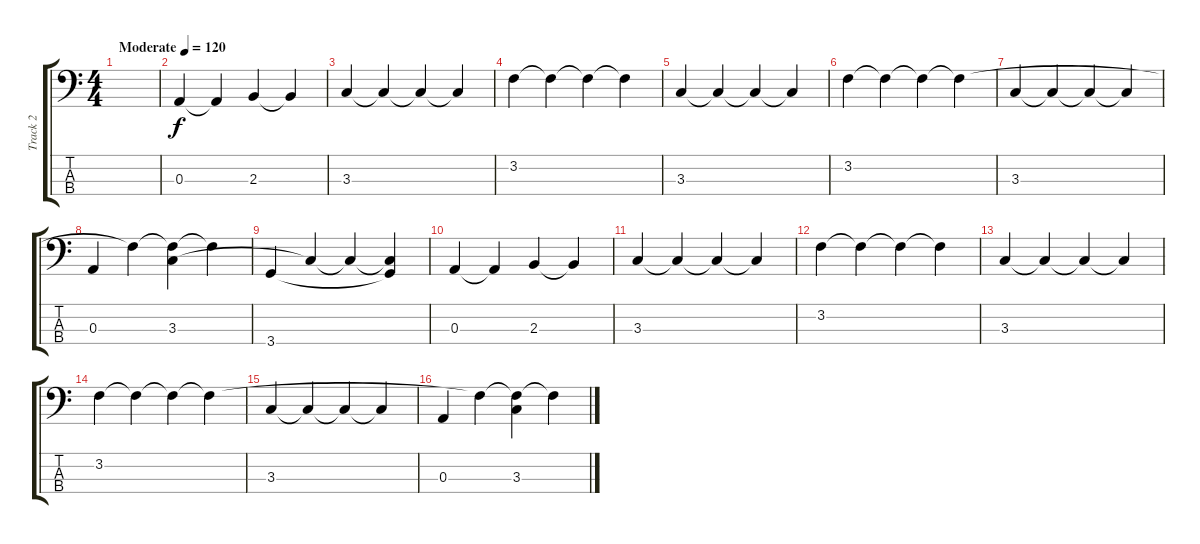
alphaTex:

\track ("Track 2" "Track 2") {instrument electricbassfinger}
\staff {score tabs}
\tuning (G2 D2 A1 E1) {hide}
\ts (4 4)
\tempo (120 "Moderate")
\clef f4
\ks c
|
0.3.4 0.3{t}.4 2.3.4 2.3{t}.4 |
3.3.4 3.3{t}.4 3.3{t}.4 3.3{t}.4 |
3.2.4 3.2{t}.4 3.2{t}.4 3.2{t}.4 |
3.3.4 3.3{t}.4 3.3{t}.4 3.3{t}.4 |
3.2.4 3.2{t}.4 3.2{t}.4 3.2{t}.4 |
3.3.4 3.3{t}.4 3.3{t}.4 3.3{t}.4 |
0.3.4 3.2{t}.4 (3.2{t} 3.3).4 3.2{t}.4 |
3.4.4 3.3{t}.4 3.3{t}.4 (3.3{t} 3.4{t}).4 |
0.3.4 0.3{t}.4 2.3.4 2.3{t}.4 |
3.3.4 3.3{t}.4 3.3{t}.4 3.3{t}.4 |
3.2.4 3.2{t}.4 3.2{t}.4 3.2{t}.4 |
3.3.4 3.3{t}.4 3.3{t}.4 3.3{t}.4 |
3.2.4 3.2{t}.4 3.2{t}.4 3.2{t}.4 |
3.3.4 3.3{t}.4 3.3{t}.4 3.3{t}.4 |
0.3.4 3.2{t}.4 (3.2{t} 3.3).4 3.2{t}.4
